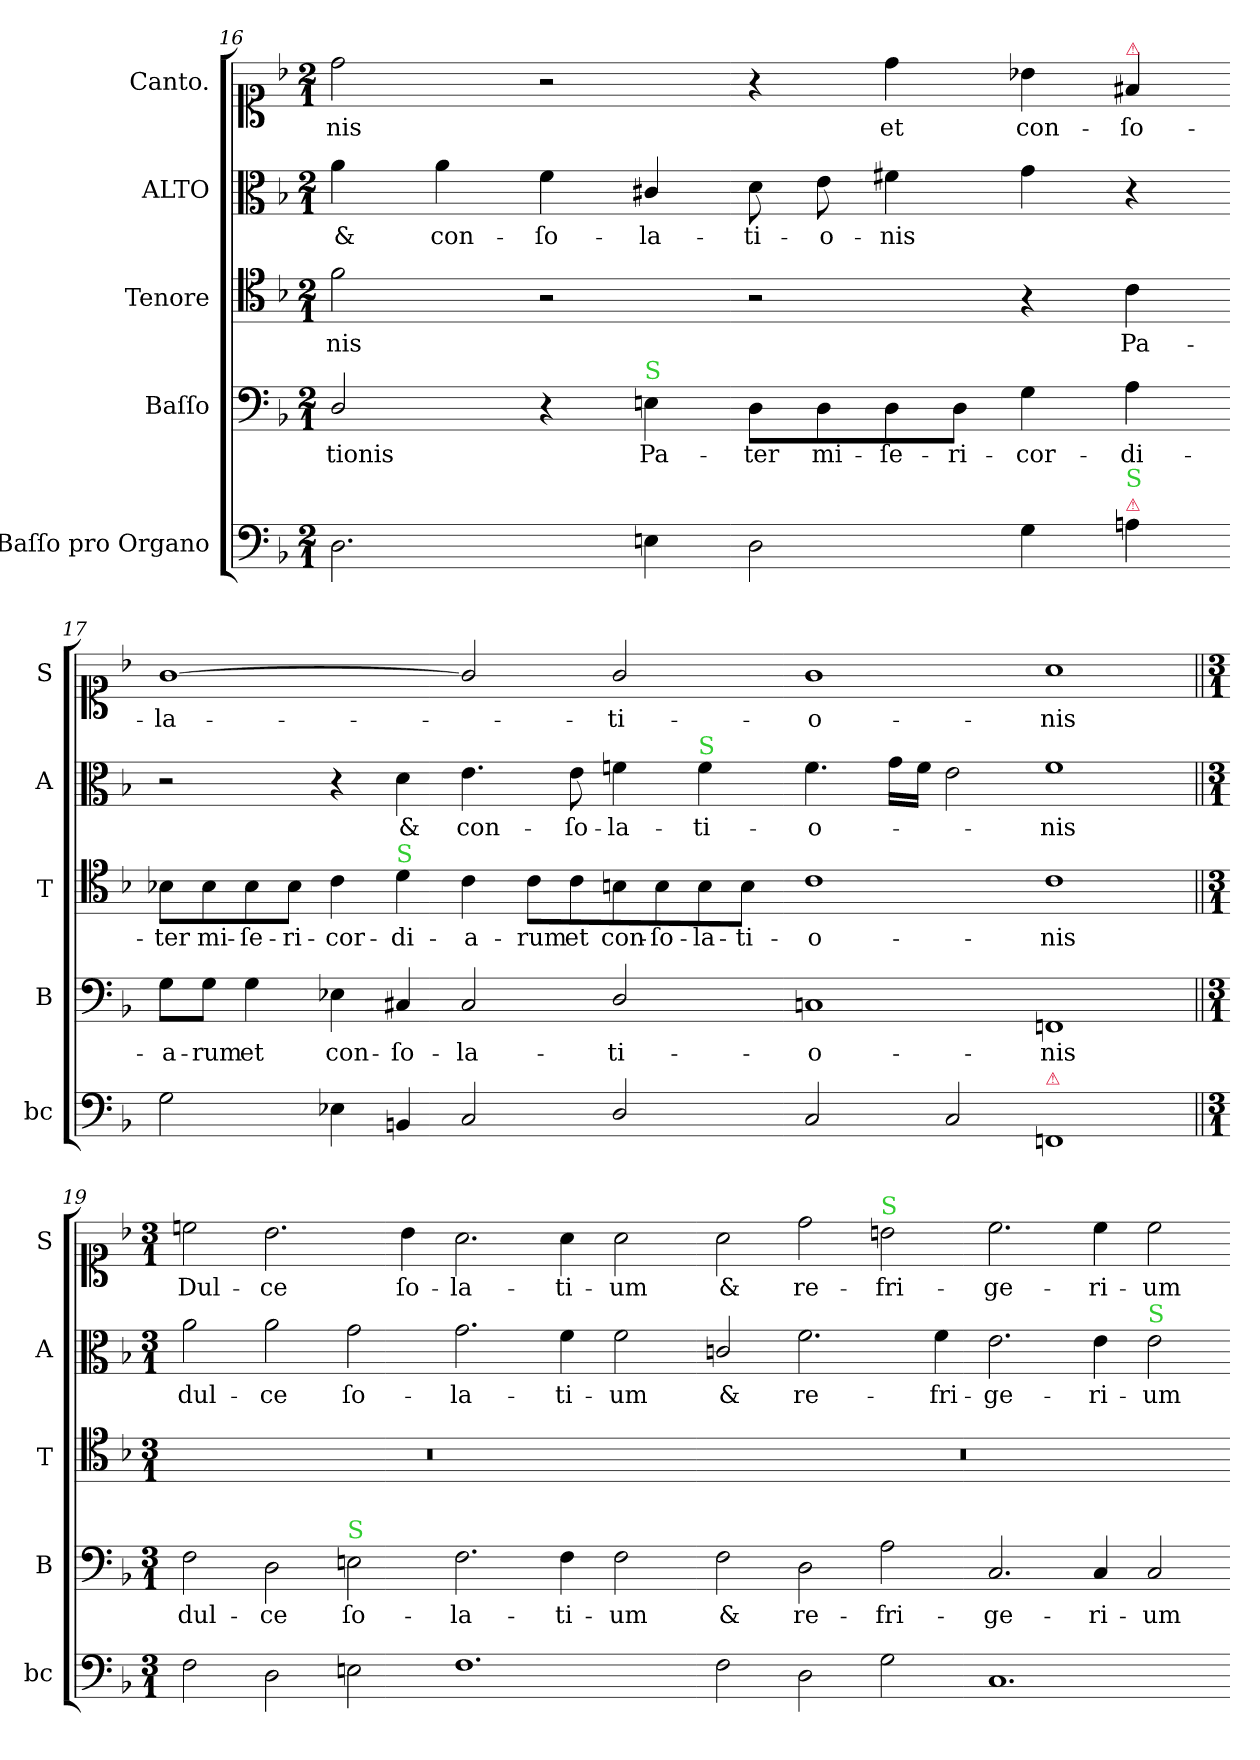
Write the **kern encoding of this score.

**kern	**kern	**text	**kern	**text	**kern	**text	**kern	**text
*part5	*part4	*part4	*part3	*part3	*part2	*part2	*part1	*part1
*staff5	*staff4	*staff4	*staff3	*staff3	*staff2	*staff2	*staff1	*staff1
*I"Baſſo pro Organo	*I"Baſſo	*	*I"Tenore	*	*I"ALTO	*	*I"Canto.	*
*I'bc	*I'B	*	*I'T	*	*I'A	*	*I'S	*
*clefF4	*clefF4	*	*clefC4	*	*clefC3	*	*clefC1	*
*k[b-]	*k[b-]	*	*k[b-]	*	*k[b-]	*	*k[b-]	*
*d:	*d:	*	*d:	*	*d:	*	*d:	*
*M2/1	*M2/1	*	*M2/1	*	*M2/1	*	*M2/1	*
=16	=16	=16	=16	=16	=16	=16	=16	=16
2.D\	2D/	-tionis	2f\	-nis	4a\	&	2dd\	-nis
.	.	.	.	.	4a\	con-	.	.
.	4r	.	2r	.	4f\	-ſo-	2r	.
!	!LO:TX:a:color=limegreen:t=S	!	!	!	!	!	!	!
4En\	4En\	Pa-	.	.	4c#X/	-la-	.	.
2D\	8D\L	-ter	2r	.	8d\	-ti-	4r	.
.	8D\	mi-	.	.	8e\	-o-	.	.
.	8D\	-ſe-	.	.	4f#X\	-nis	4dd\	et
.	8D\J	-ri-	.	.	.	.	.	.
4G\	4G\	-cor-	4r	.	4g\	.	4b-X\	con-
!	!	!	!	!	!	!	!LO:TX:a:color=crimson:t=⚠	!
!LO:TX:a:color=crimson:t=⚠	!	!	!	!	!	!	!	!
!LO:TX:a:color=limegreen:t=S	!	!	!	!	!	!	!	!
4An\	4A\	-di-	4c	Pa-	4r	.	4f#X/	-ſo-
=17-	=17-	=17-	=17-	=17-	=17-	=17-	=17-	=17-
2G\	8G\L	-a-	8B-X\L	-ter	2r	.	[1g	-la-
.	8G\J	-rum	8B-\	mi-	.	.	.	.
.	4G\	et	8B-\	-ſe-	.	.	.	.
.	.	.	8B-\J	-ri-	.	.	.	.
4E-X\	4E-X\	con-	4c\	-cor-	4r	.	.	.
!	!	!	!LO:TX:a:color=limegreen:t=S	!	!	!	!	!
4BBn/	4C#X/	-ſo-	4d\	-di-	4d\	&	.	.
2C/	2C#/	-la-	4c\	-a-	4.e\	con-	2g/]	.
.	.	.	8c\L	-rum	.	.	.	.
.	.	.	8c\	et	8e\	-ſo-	.	.
2D/	2D/	-ti-	8Bn\	con-	4fn\	-la-	2g/	-ti-
.	.	.	8B\	-ſo-	.	.	.	.
!	!	!	!	!	!LO:TX:a:color=limegreen:t=S	!	!	!
.	.	.	8B\	-la-	4f\	-ti-	.	.
.	.	.	8B\J	-ti-	.	.	.	.
=18-	=18-	=18-	=18-	=18-	=18-	=18-	=18-	=18-
2C/	1Cn	-o-	1c	-o-	4.f\	-o-	1g	-o-
.	.	.	.	.	16g\LL	.	.	.
.	.	.	.	.	16f\JJ	.	.	.
2C/	.	.	.	.	2e\	.	.	.
!LO:TX:a:color=crimson:t=⚠	!	!	!	!	!	!	!	!
1FFn	1FFn	-nis	1c	-nis	1f	-nis	1a	-nis
=19||	=19||	=19||	=19||	=19||	=19||	=19||	=19||	=19||
*M3/1	*M3/1	*	*M3/1	*	*M3/1	*	*M3/1	*
2F\	2F\	dul-	0.r	.	2a\	dul-	2ccn\	Dul-
2D\	2D\	-ce	.	.	2a\	-ce	2.b-\	-ce
!	!LO:TX:a:color=limegreen:t=S	!	!	!	!	!	!	!
2En\	2En\	ſo-	.	.	2g\	ſo-	.	.
.	.	.	.	.	.	.	4b-\	ſo-
1.F	2.F\	-la-	.	.	2.g\	-la-	2.a\	-la-
.	4F\	-ti-	.	.	4f\	-ti-	4a\	-ti-
.	2F\	-um	.	.	2f\	-um	2a\	-um
=20-	=20-	=20-	=20-	=20-	=20-	=20-	=20-	=20-
2F\	2F\	&	0.r	.	2cn/	&	2a\	&
2D\	2D\	re-	.	.	2.f\	re-	2dd\	re-
!	!	!	!	!	!	!	!LO:TX:a:color=limegreen:t=S	!
2G\	2A\	-fri-	.	.	.	.	2bn\	-fri-
.	.	.	.	.	4f\	-fri-	.	.
1.C	2.C/	-ge-	.	.	2.e\	-ge-	2.cc\	-ge-
.	4C/	-ri-	.	.	4e\	-ri-	4cc\	-ri-
!	!	!	!	!	!LO:TX:a:color=limegreen:t=S	!	!	!
.	2C/	-um	.	.	2e\	-um	2cc\	-um
=-	=-	=-	=-	=-	=-	=-	=-	=-
*-	*-	*-	*-	*-	*-	*-	*-	*-
